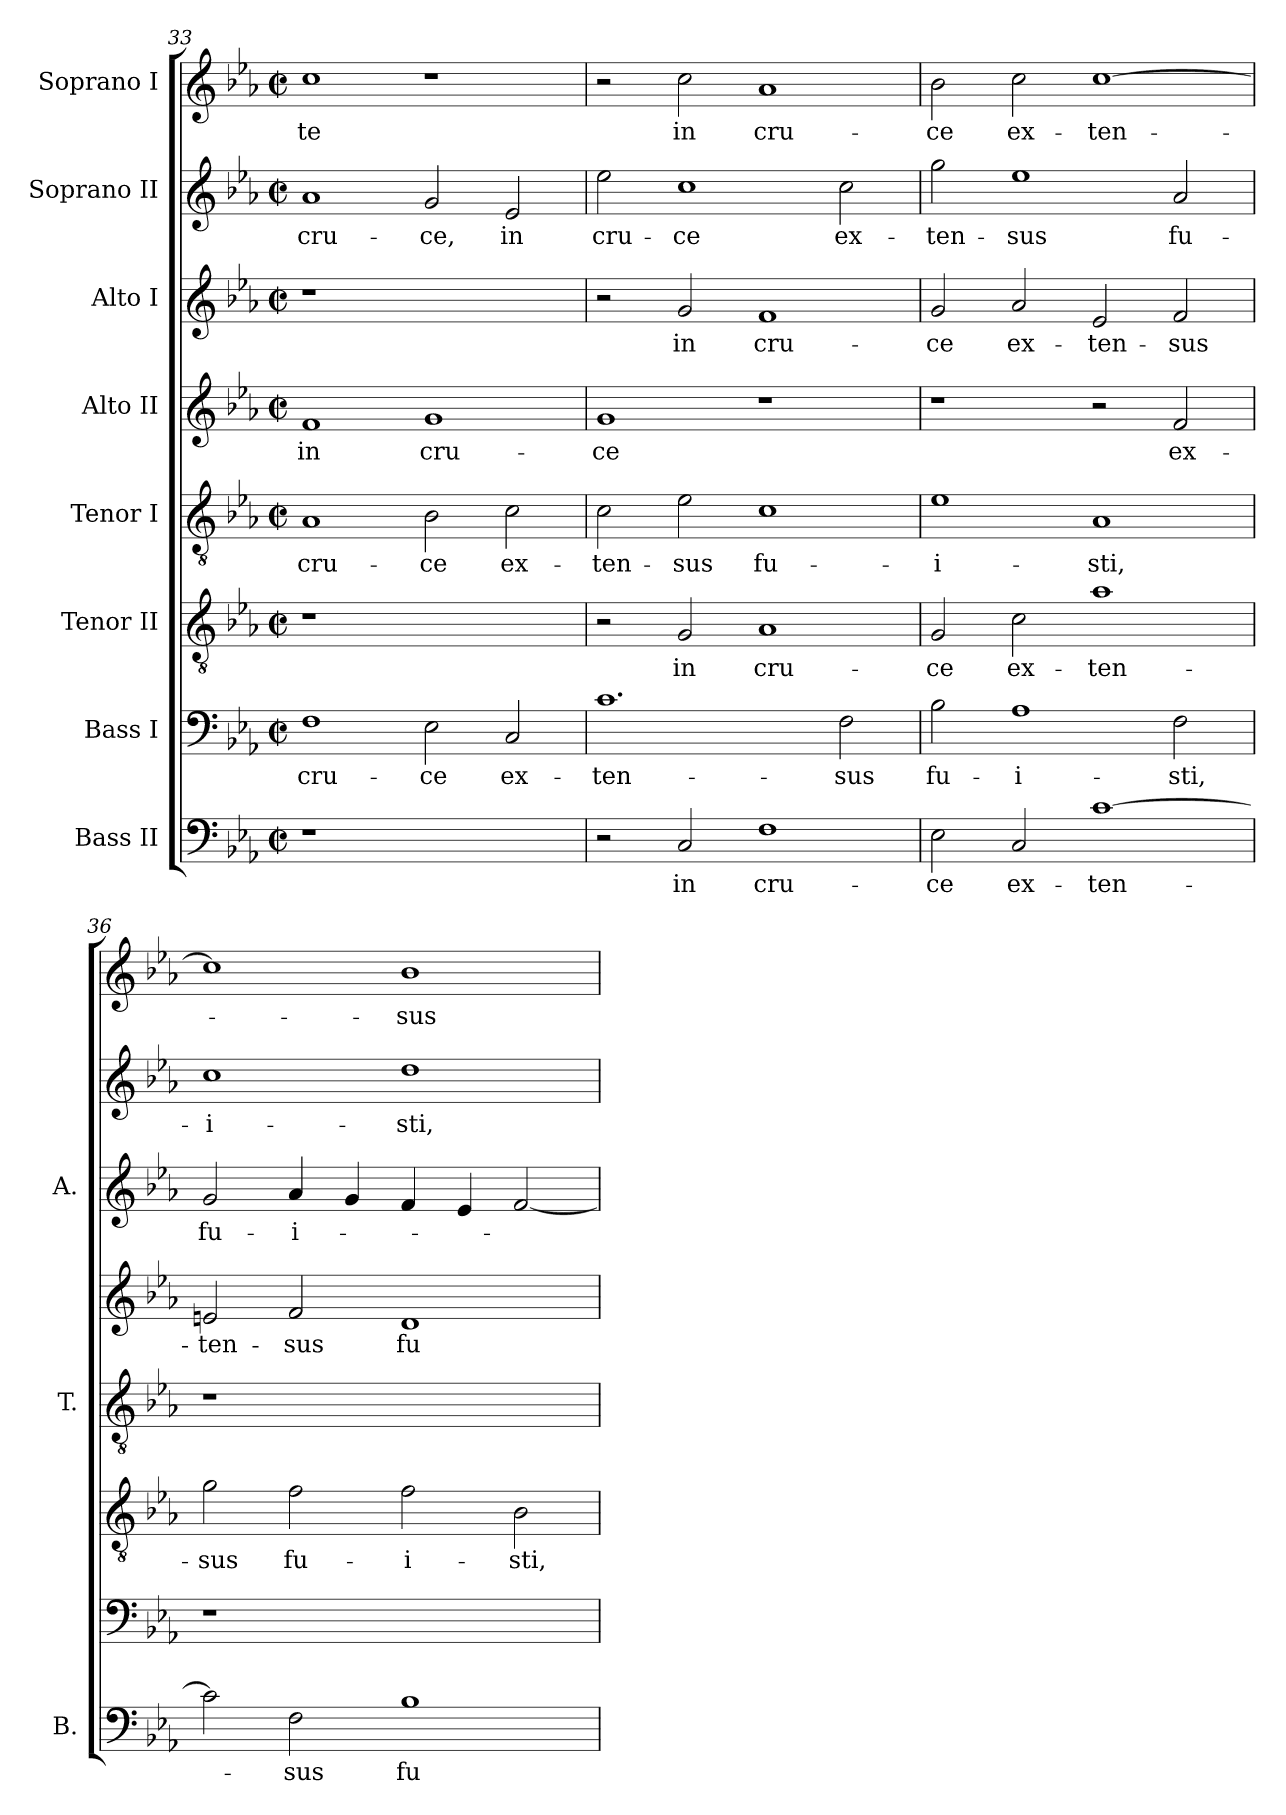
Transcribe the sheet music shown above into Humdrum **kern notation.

**kern	**text	**kern	**text	**kern	**text	**kern	**text	**kern	**text	**kern	**text	**kern	**text	**kern	**text
*part8	*part8	*part7	*part7	*part6	*part6	*part5	*part5	*part4	*part4	*part3	*part3	*part2	*part2	*part1	*part1
*staff8	*staff8	*staff7	*staff7	*staff6	*staff6	*staff5	*staff5	*staff4	*staff4	*staff3	*staff3	*staff2	*staff2	*staff1	*staff1
*I"Bass II	*	*I"Bass I	*	*I"Tenor II	*	*I"Tenor I	*	*I"Alto II	*	*I"Alto I	*	*I"Soprano II	*	*I"Soprano I	*
*I'B.	*	*	*	*	*	*I'T.	*	*	*	*I'A.	*	*	*	*	*
!!LO:LB:g=z
*clefF4	*	*clefF4	*	*clefGv2	*	*clefGv2	*	*clefG2	*	*clefG2	*	*clefG2	*	*clefG2	*
*	*	*	*	*ITrd7c12	*	*ITrd7c12	*	*ITrd7c12	*	*ITrd7c12	*	*	*	*	*
*k[b-e-a-]	*	*k[b-e-a-]	*	*k[b-e-a-]	*	*k[b-e-a-]	*	*k[b-e-a-]	*	*k[b-e-a-]	*	*k[b-e-a-]	*	*k[b-e-a-]	*
*E-:	*	*E-:	*	*E-:	*	*E-:	*	*E-:	*	*E-:	*	*E-:	*	*E-:	*
*M2/2	*	*M2/2	*	*M2/2	*	*M2/2	*	*M2/2	*	*M2/2	*	*M2/2	*	*M2/2	*
*met(c|)	*	*met(c|)	*	*met(c|)	*	*met(c|)	*	*met(c|)	*	*met(c|)	*	*met(c|)	*	*met(c|)	*
=33	=33	=33	=33	=33	=33	=33	=33	=33	=33	=33	=33	=33	=33	=33	=33
!LO:N:vis=1	!	!	!LO:LY:b	!LO:N:vis=1	!	!	!LO:LY:b	!	!LO:LY:b	!LO:N:vis=1	!	!	!LO:LY:b	!	!LO:LY:b
1r	.	1F	cru-	1r	.	1AA-	cru-	1F	in	1r	.	1a-	cru-	1cc	-te
!	!	!	!LO:LY:b	!	!	!	!LO:LY:b	!	!LO:LY:b	!	!	!	!LO:LY:b	!	!
1ryy	.	2E-\	-ce	1ryy	.	2BB-\	-ce	1G	cru-	1ryy	.	2g/	-ce,	1r	.
!	!	!	!LO:LY:b	!	!	!	!LO:LY:b	!	!	!	!	!	!LO:LY:b	!	!
.	.	2C/	ex-	.	.	2C\	ex-	.	.	.	.	2e-/	in	.	.
=34	=34	=34	=34	=34	=34	=34	=34	=34	=34	=34	=34	=34	=34	=34	=34
!	!	!	!LO:LY:b	!	!	!	!LO:LY:b	!	!LO:LY:b	!	!	!	!LO:LY:b	!	!
2r	.	1.c	-ten-	2r	.	2C\	-ten-	1G	-ce	2r	.	2ee-\	cru-	2r	.
!	!LO:LY:b	!	!	!	!LO:LY:b	!	!LO:LY:b	!	!	!	!LO:LY:b	!	!LO:LY:b	!	!LO:LY:b
2C/	in	.	.	2GG/	in	2E-\	-sus	.	.	2G/	in	1cc	-ce	2cc\	in
!	!LO:LY:b	!	!	!	!LO:LY:b	!	!LO:LY:b	!	!	!	!LO:LY:b	!	!	!	!LO:LY:b
1F	cru-	.	.	1AA-	cru-	1C	fu-	1r	.	1F	cru-	.	.	1a-	cru-
!	!	!	!LO:LY:b	!	!	!	!	!	!	!	!	!	!LO:LY:b	!	!
.	.	2F\	-sus	.	.	.	.	.	.	.	.	2cc\	ex-	.	.
=35	=35	=35	=35	=35	=35	=35	=35	=35	=35	=35	=35	=35	=35	=35	=35
!	!LO:LY:b	!	!LO:LY:b	!	!LO:LY:b	!	!LO:LY:b	!	!	!	!LO:LY:b	!	!LO:LY:b	!	!LO:LY:b
2E-\	-ce	2B-\	fu-	2GG/	-ce	1E-	-i-	1r	.	2G/	-ce	2gg\	-ten-	2b-\	-ce
!	!LO:LY:b	!	!LO:LY:b	!	!LO:LY:b	!	!	!	!	!	!LO:LY:b	!	!LO:LY:b	!	!LO:LY:b
2C/	ex-	1A-	-i-	2C\	ex-	.	.	.	.	2A-/	ex-	1ee-	-sus	2cc\	ex-
!	!LO:LY:b	!	!	!	!LO:LY:b	!	!LO:LY:b	!	!	!	!LO:LY:b	!	!	!	!LO:LY:b
[>1c	-ten-	.	.	1A-	-ten-	1AA-	-sti,	2r	.	2E-/	-ten-	.	.	[>1cc	-ten-
!	!	!	!LO:LY:b	!	!	!	!	!	!LO:LY:b	!	!LO:LY:b	!	!LO:LY:b	!	!
.	.	2F\	-sti,	.	.	.	.	2F/	ex-	2F/	-sus	2a-/	fu-	.	.
=36	=36	=36	=36	=36	=36	=36	=36	=36	=36	=36	=36	=36	=36	=36	=36
!	!	!LO:N:vis=1	!	!	!LO:LY:b	!LO:N:vis=1	!	!	!LO:LY:b	!	!LO:LY:b	!	!LO:LY:b	!	!
2c\]	.	1r	.	2G\	-sus	1r	.	2En/	-ten-	2G/	fu-	1cc	-i-	1cc]	.
!	!LO:LY:b	!	!	!	!LO:LY:b	!	!	!	!LO:LY:b	!	!LO:LY:b	!	!	!	!
2F\	-sus	.	.	2F\	fu-	.	.	2F/	-sus	4A-/	-i-	.	.	.	.
.	.	.	.	.	.	.	.	.	.	4G/	.	.	.	.	.
!	!LO:LY:b	!	!	!	!LO:LY:b	!	!	!	!LO:LY:b	!	!	!	!LO:LY:b	!	!LO:LY:b
1B-	fu-	1ryy	.	2F\	-i-	1ryy	.	1D	fu-	4F/	.	1dd	-sti,	1b-	-sus
.	.	.	.	.	.	.	.	.	.	4E-/	.	.	.	.	.
!	!	!	!	!	!LO:LY:b	!	!	!	!	!	!	!	!	!	!
.	.	.	.	2BB-\	-sti,	.	.	.	.	[<2F/	.	.	.	.	.
=	=	=	=	=	=	=	=	=	=	=	=	=	=	=	=
*-	*-	*-	*-	*-	*-	*-	*-	*-	*-	*-	*-	*-	*-	*-	*-
